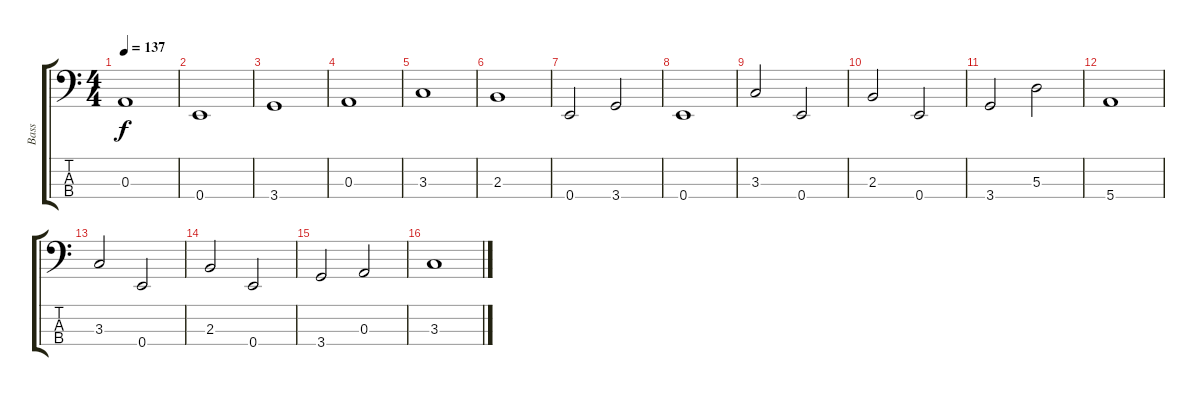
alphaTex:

\track ("Bass" "Bass") {instrument electricbasspick}
\staff {score tabs}
\tuning (G2 D2 A1 E1) {hide}
\ts (4 4)
\tempo 137
\clef f4
\ks c
0.3.1{dy f} |
0.4.1 |
3.4.1 |
0.3.1 |
3.3.1 |
2.3.1 |
0.4.2 3.4.2 |
0.4.1 |
3.3.2 0.4.2 |
2.3.2 0.4.2 |
3.4.2 5.3.2 |
5.4.1 |
3.3.2 0.4.2 |
2.3.2 0.4.2 |
3.4.2 0.3.2 |
3.3.1
